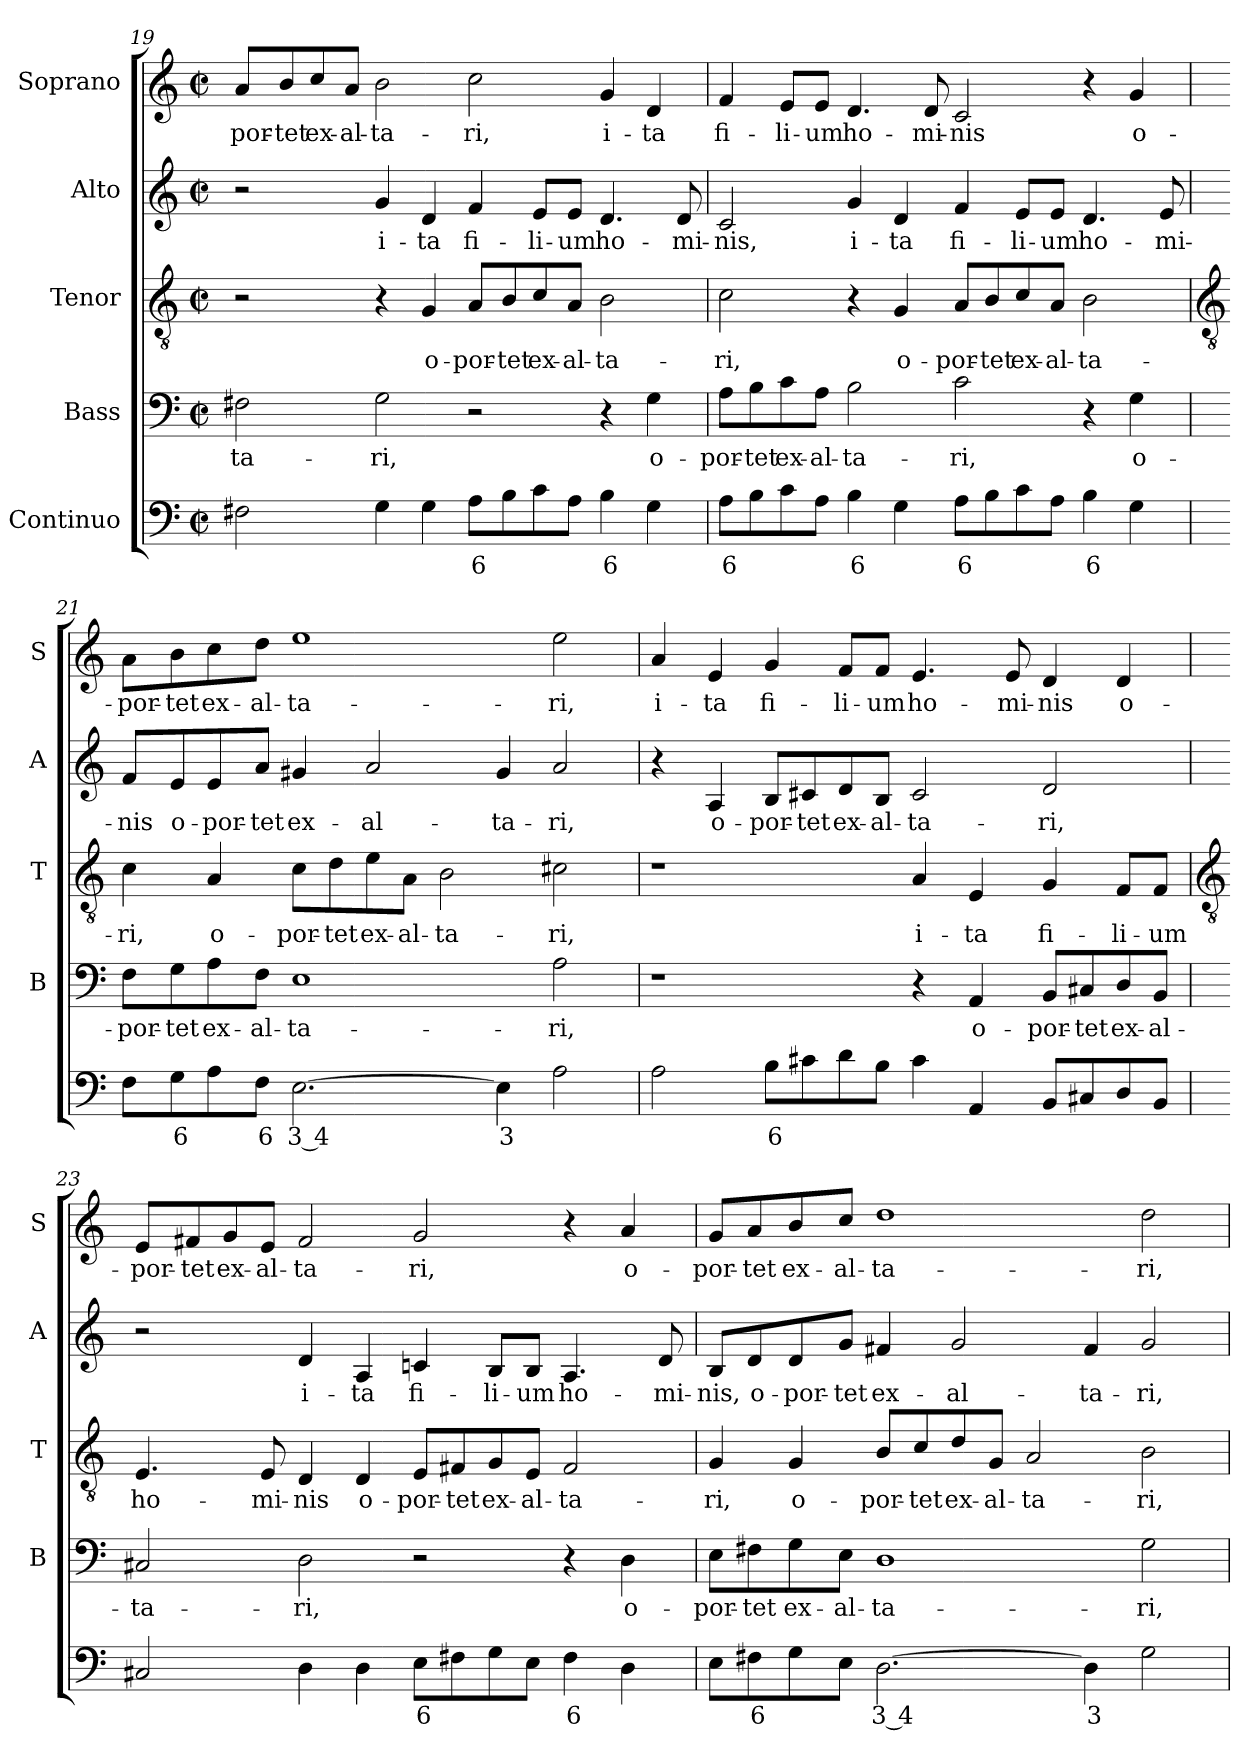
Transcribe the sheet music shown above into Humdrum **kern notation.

**kern	**text	**kern	**text	**kern	**text	**kern	**text	**kern	**text
*part5	*part5	*part4	*part4	*part3	*part3	*part2	*part2	*part1	*part1
*staff5	*staff5	*staff4	*staff4	*staff3	*staff3	*staff2	*staff2	*staff1	*staff1
*I"Continuo	*	*I"Bass	*	*I"Tenor	*	*I"Alto	*	*I"Soprano	*
*	*	*I'B	*	*I'T	*	*I'A	*	*I'S	*
!!LO:LB:g=z
*clefF4	*	*clefF4	*	*clefGv2	*	*clefG2	*	*clefG2	*
*k[]	*	*k[]	*	*k[]	*	*k[]	*	*k[]	*
*C:	*	*C:	*	*C:	*	*C:	*	*C:	*
*M4/2	*	*M4/2	*	*M4/2	*	*M4/2	*	*M4/2	*
*met(c|)	*	*met(c|)	*	*met(c|)	*	*met(c|)	*	*met(c|)	*
=19	=19	=19	=19	=19	=19	=19	=19	=19	=19
!	!	!	!LO:LY:b	!	!	!	!	!	!LO:LY:b
2F#X	.	2F#X	-ta-	2r	.	2r	.	8a/L	-por-
!	!	!	!	!	!	!	!	!	!LO:LY:b
.	.	.	.	.	.	.	.	8b/	-tet
!	!	!	!	!	!	!	!	!	!LO:LY:b
.	.	.	.	.	.	.	.	8cc/	ex-
!	!	!	!	!	!	!	!	!	!LO:LY:b
.	.	.	.	.	.	.	.	8a/J	-al-
!	!	!	!LO:LY:b	!	!	!	!LO:LY:b	!	!LO:LY:b
4G	.	2G	-ri,	4r	.	4g	i-	2b	-ta-
!	!	!	!	!	!LO:LY:b	!	!LO:LY:b	!	!
4G	.	.	.	4G	o-	4d	-ta	.	.
!	!LO:LY:b	!	!	!	!LO:LY:b	!	!LO:LY:b	!	!LO:LY:b
8AL	6	2r	.	8A/L	-por-	4f	fi-	2cc	-ri,
!	!	!	!	!	!LO:LY:b	!	!	!	!
8B	.	.	.	8B/	-tet	.	.	.	.
!	!	!	!	!	!LO:LY:b	!	!LO:LY:b	!	!
8c	.	.	.	8c/	ex-	8e/L	-li-	.	.
!	!	!	!	!	!LO:LY:b	!	!LO:LY:b	!	!
8AJ	.	.	.	8A/J	-al-	8e/J	-um	.	.
!	!LO:LY:b	!	!	!	!LO:LY:b	!	!LO:LY:b	!	!LO:LY:b
4B	6	4r	.	2B	-ta-	4.d	ho-	4g	i-
!	!	!	!LO:LY:b	!	!	!	!	!	!LO:LY:b
4G	.	4G	o-	.	.	.	.	4d	-ta
!	!	!	!	!	!	!	!LO:LY:b	!	!
.	.	.	.	.	.	8d	-mi-	.	.
=20	=20	=20	=20	=20	=20	=20	=20	=20	=20
!	!LO:LY:b	!	!LO:LY:b	!	!LO:LY:b	!	!LO:LY:b	!	!LO:LY:b
8AL	6	8A\L	-por-	2c	-ri,	2c	-nis,	4f	fi-
!	!	!	!LO:LY:b	!	!	!	!	!	!
8B	.	8B\	-tet	.	.	.	.	.	.
!	!	!	!LO:LY:b	!	!	!	!	!	!LO:LY:b
8c	.	8c\	ex-	.	.	.	.	8e/L	-li-
!	!	!	!LO:LY:b	!	!	!	!	!	!LO:LY:b
8AJ	.	8A\J	-al-	.	.	.	.	8e/J	-um
!	!LO:LY:b	!	!LO:LY:b	!	!	!	!LO:LY:b	!	!LO:LY:b
4B	6	2B	-ta-	4r	.	4g	i-	4.d	ho-
!	!	!	!	!	!LO:LY:b	!	!LO:LY:b	!	!
4G	.	.	.	4G	o-	4d	-ta	.	.
!	!	!	!	!	!	!	!	!	!LO:LY:b
.	.	.	.	.	.	.	.	8d	-mi-
!	!LO:LY:b	!	!LO:LY:b	!	!LO:LY:b	!	!LO:LY:b	!	!LO:LY:b
8AL	6	2c	-ri,	8A/L	-por-	4f	fi-	2c	-nis
!	!	!	!	!	!LO:LY:b	!	!	!	!
8B	.	.	.	8B/	-tet	.	.	.	.
!	!	!	!	!	!LO:LY:b	!	!LO:LY:b	!	!
8c	.	.	.	8c/	ex-	8e/L	-li-	.	.
!	!	!	!	!	!LO:LY:b	!	!LO:LY:b	!	!
8AJ	.	.	.	8A/J	-al-	8e/J	-um	.	.
!	!LO:LY:b	!	!	!	!LO:LY:b	!	!LO:LY:b	!	!
4B	6	4r	.	2B	-ta-	4.d	ho-	4r	.
!	!	!	!LO:LY:b	!	!	!	!	!	!LO:LY:b
4G	.	4G	o-	.	.	.	.	4g	o-
!	!	!	!	!	!	!	!LO:LY:b	!	!
.	.	.	.	.	.	8e	-mi-	.	.
!!LO:LB:g=z
=21	=21	=21	=21	=21	=21	=21	=21	=21	=21
*	*	*	*	*clefGv2	*	*	*	*	*
!	!	!	!LO:LY:b	!	!LO:LY:b	!	!LO:LY:b	!	!LO:LY:b
8FL	.	8F\L	-por-	4c	-ri,	8f/L	-nis	8a\L	-por-
!	!LO:LY:b	!	!LO:LY:b	!	!	!	!LO:LY:b	!	!LO:LY:b
8G	6	8G\	-tet	.	.	8e/	o-	8b\	-tet
!	!	!	!LO:LY:b	!	!LO:LY:b	!	!LO:LY:b	!	!LO:LY:b
8A	.	8A\	ex-	4A	o-	8e/	-por-	8cc\	ex-
!	!LO:LY:b	!	!LO:LY:b	!	!	!	!LO:LY:b	!	!LO:LY:b
8FJ	6	8F\J	-al-	.	.	8a/J	-tet	8dd\J	-al-
!	!LO:LY:b	!	!LO:LY:b	!	!LO:LY:b	!	!LO:LY:b	!	!LO:LY:b
[2.E	3 4	1E	-ta-	8c\L	-por-	4g#X	ex-	1ee	-ta-
!	!	!	!	!	!LO:LY:b	!	!	!	!
.	.	.	.	8d\	-tet	.	.	.	.
!	!	!	!	!	!LO:LY:b	!	!LO:LY:b	!	!
.	.	.	.	8e\	ex-	2a	-al-	.	.
!	!	!	!	!	!LO:LY:b	!	!	!	!
.	.	.	.	8A\J	-al-	.	.	.	.
!	!	!	!	!	!LO:LY:b	!	!	!	!
.	.	.	.	2B	-ta-	.	.	.	.
!	!LO:LY:b	!	!	!	!	!	!LO:LY:b	!	!
4E]	3	.	.	.	.	4g#	-ta-	.	.
!	!	!	!LO:LY:b	!	!LO:LY:b	!	!LO:LY:b	!	!LO:LY:b
2A	.	2A	-ri,	2c#X	-ri,	2a	-ri,	2ee	-ri,
=22	=22	=22	=22	=22	=22	=22	=22	=22	=22
!	!	!	!	!	!	!	!	!	!LO:LY:b
2A	.	1r	.	1r	.	4r	.	4a	i-
!	!	!	!	!	!	!	!LO:LY:b	!	!LO:LY:b
.	.	.	.	.	.	4A	o-	4e	-ta
!	!LO:LY:b	!	!	!	!	!	!LO:LY:b	!	!LO:LY:b
8BL	6	.	.	.	.	8B/L	-por-	4g	fi-
!	!	!	!	!	!	!	!LO:LY:b	!	!
8c#X	.	.	.	.	.	8c#X/	-tet	.	.
!	!	!	!	!	!	!	!LO:LY:b	!	!LO:LY:b
8d	.	.	.	.	.	8d/	ex-	8f/L	-li-
!	!	!	!	!	!	!	!LO:LY:b	!	!LO:LY:b
8BJ	.	.	.	.	.	8B/J	-al-	8f/J	-um
!	!	!	!	!	!LO:LY:b	!	!LO:LY:b	!	!LO:LY:b
4c#	.	4r	.	4A	i-	2c#	-ta-	4.e	ho-
!	!	!	!LO:LY:b	!	!LO:LY:b	!	!	!	!
4AA	.	4AA	o-	4E	-ta	.	.	.	.
!	!	!	!	!	!	!	!	!	!LO:LY:b
.	.	.	.	.	.	.	.	8e	-mi-
!	!	!	!LO:LY:b	!	!LO:LY:b	!	!LO:LY:b	!	!LO:LY:b
8BB/L	.	8BB/L	-por-	4G	fi-	2d	-ri,	4d	-nis
!	!	!	!LO:LY:b	!	!	!	!	!	!
8C#X/	.	8C#X/	-tet	.	.	.	.	.	.
!	!	!	!LO:LY:b	!	!LO:LY:b	!	!	!	!LO:LY:b
8D/	.	8D/	ex-	8F/L	-li-	.	.	4d	o-
!	!	!	!LO:LY:b	!	!LO:LY:b	!	!	!	!
8BB/J	.	8BB/J	-al-	8F/J	-um	.	.	.	.
!!LO:LB:g=z
=23	=23	=23	=23	=23	=23	=23	=23	=23	=23
*	*	*	*	*clefGv2	*	*	*	*	*
!	!	!	!LO:LY:b	!	!LO:LY:b	!	!	!	!LO:LY:b
2C#X	.	2C#X	-ta-	4.E	ho-	2r	.	8e/L	-por-
!	!	!	!	!	!	!	!	!	!LO:LY:b
.	.	.	.	.	.	.	.	8f#X/	-tet
!	!	!	!	!	!	!	!	!	!LO:LY:b
.	.	.	.	.	.	.	.	8g/	ex-
!	!	!	!	!	!LO:LY:b	!	!	!	!LO:LY:b
.	.	.	.	8E	-mi-	.	.	8e/J	-al-
!	!	!	!LO:LY:b	!	!LO:LY:b	!	!LO:LY:b	!	!LO:LY:b
4D	.	2D	-ri,	4D	-nis	4d	i-	2f#	-ta-
!	!	!	!	!	!LO:LY:b	!	!LO:LY:b	!	!
4D	.	.	.	4D	o-	4A	-ta	.	.
!	!LO:LY:b	!	!	!	!LO:LY:b	!	!LO:LY:b	!	!LO:LY:b
8EL	6	2r	.	8E/L	-por-	4cn	fi-	2g	-ri,
!	!	!	!	!	!LO:LY:b	!	!	!	!
8F#X	.	.	.	8F#X/	-tet	.	.	.	.
!	!	!	!	!	!LO:LY:b	!	!LO:LY:b	!	!
8G	.	.	.	8G/	ex-	8B/L	-li-	.	.
!	!	!	!	!	!LO:LY:b	!	!LO:LY:b	!	!
8EJ	.	.	.	8E/J	-al-	8B/J	-um	.	.
!	!LO:LY:b	!	!	!	!LO:LY:b	!	!LO:LY:b	!	!
4F#	6	4r	.	2F#	-ta-	4.A	ho-	4r	.
!	!	!	!LO:LY:b	!	!	!	!	!	!LO:LY:b
4D	.	4D	o-	.	.	.	.	4a	o-
!	!	!	!	!	!	!	!LO:LY:b	!	!
.	.	.	.	.	.	8d	-mi-	.	.
=24	=24	=24	=24	=24	=24	=24	=24	=24	=24
!	!	!	!LO:LY:b	!	!LO:LY:b	!	!LO:LY:b	!	!LO:LY:b
8EL	.	8E\L	-por-	4G	-ri,	8B/L	-nis,	8g/L	-por-
!	!LO:LY:b	!	!LO:LY:b	!	!	!	!LO:LY:b	!	!LO:LY:b
8F#X	6	8F#X\	-tet	.	.	8d/	o-	8a/	-tet
!	!	!	!LO:LY:b	!	!LO:LY:b	!	!LO:LY:b	!	!LO:LY:b
8G	.	8G\	ex-	4G	o-	8d/	-por-	8b/	ex-
!	!	!	!LO:LY:b	!	!	!	!LO:LY:b	!	!LO:LY:b
8EJ	.	8E\J	-al-	.	.	8g/J	-tet	8cc/J	-al-
!	!LO:LY:b	!	!LO:LY:b	!	!LO:LY:b	!	!LO:LY:b	!	!LO:LY:b
[2.D	3 4	1D	-ta-	8B/L	-por-	4f#X	ex-	1dd	-ta-
!	!	!	!	!	!LO:LY:b	!	!	!	!
.	.	.	.	8c/	-tet	.	.	.	.
!	!	!	!	!	!LO:LY:b	!	!LO:LY:b	!	!
.	.	.	.	8d/	ex-	2g	-al-	.	.
!	!	!	!	!	!LO:LY:b	!	!	!	!
.	.	.	.	8G/J	-al-	.	.	.	.
!	!	!	!	!	!LO:LY:b	!	!	!	!
.	.	.	.	2A	-ta-	.	.	.	.
!	!LO:LY:b	!	!	!	!	!	!LO:LY:b	!	!
4D]	3	.	.	.	.	4f#	-ta-	.	.
!	!	!	!LO:LY:b	!	!LO:LY:b	!	!LO:LY:b	!	!LO:LY:b
2G	.	2G	-ri,	2B	-ri,	2g	-ri,	2dd	-ri,
=	=	=	=	=	=	=	=	=	=
*-	*-	*-	*-	*-	*-	*-	*-	*-	*-
